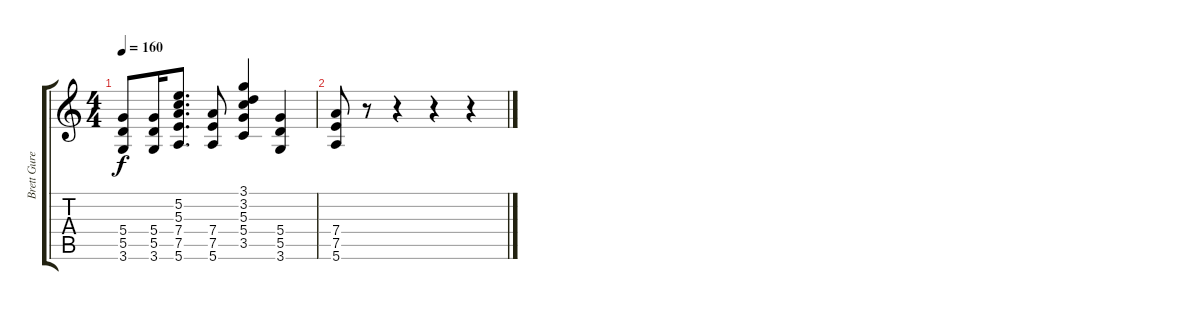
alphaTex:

\track ("Brett Gurewitz (Lead Guitar)" "Brett Gure") {instrument distortionguitar}
\staff {score tabs}
\tuning (E4 B3 G3 D3 A2 E2) {hide}
\ts (4 4)
\tempo 160
\clef g2
\ks c
(5.4 5.5 3.6).8{dy f} (5.4 5.5 3.6).16 (5.2 5.3 7.4 7.5 5.6).8{d} (7.4 7.5 5.6).8 (3.1 3.2 5.3 5.4 3.5).4 (5.4 5.5 3.6).4 |
(7.4 7.5 5.6).8 r.8 r.4 r.4 r.4
